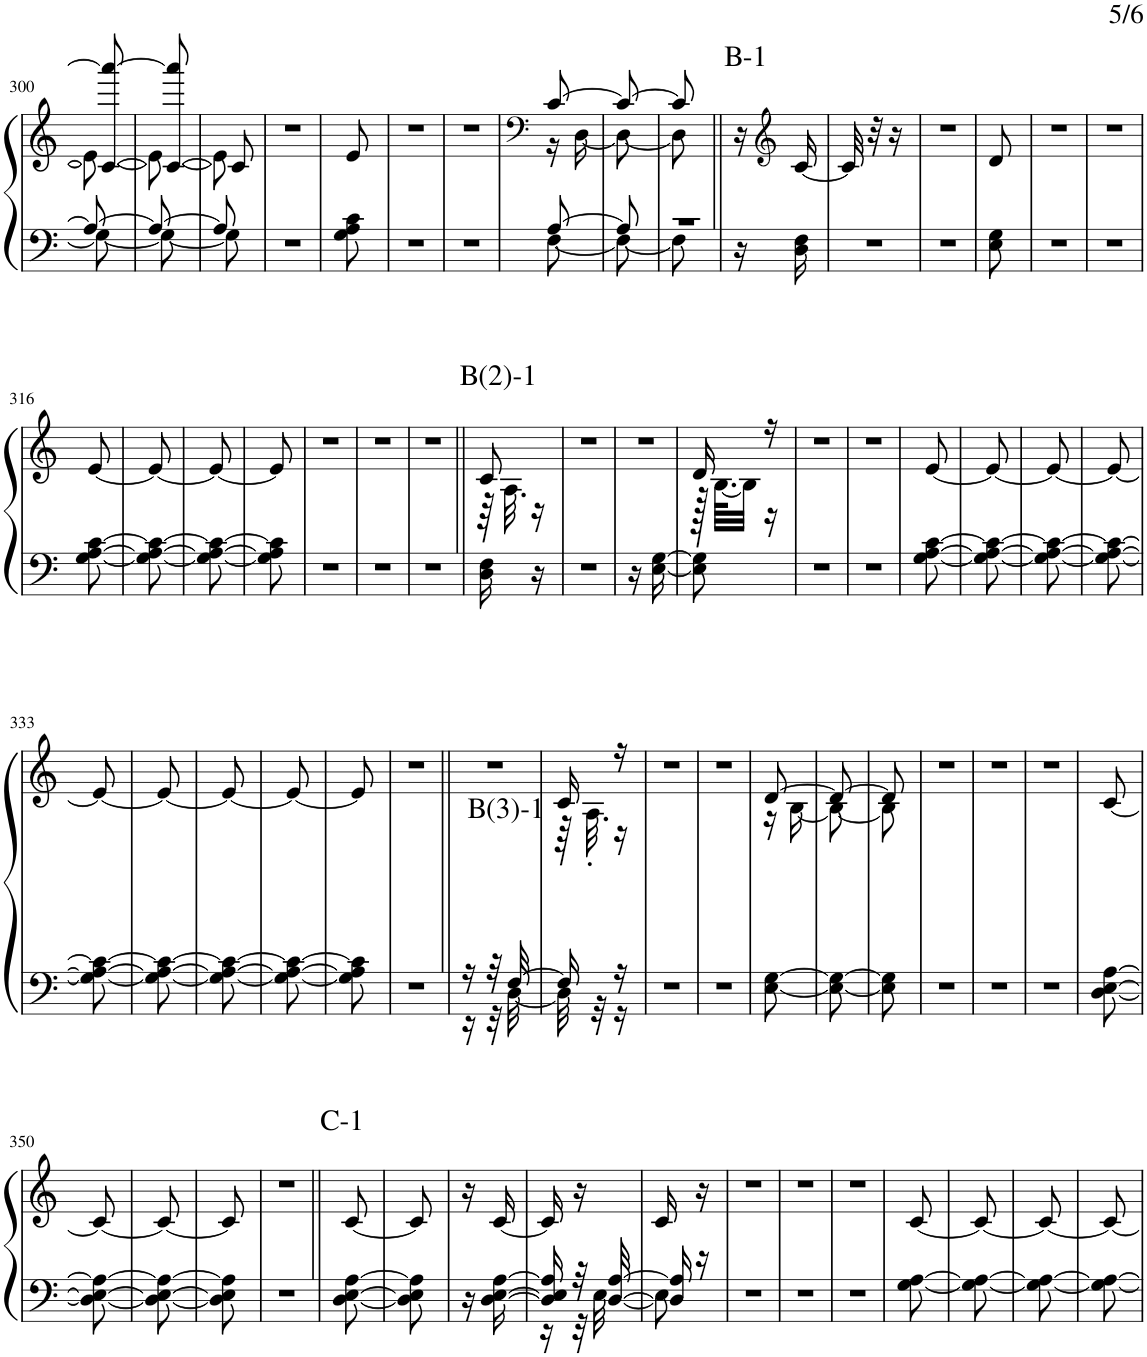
**kern	**kern
*part1	*part1
*staff2	*staff1
*I"ピアノ	*
!!LO:PB:g=z
*clefF4	*clefG2
*k[]	*k[]
*M1/8	*M1/8
=300	=300
*^	*^
8A/_	8G\_	8c/_ 8aaa/_	8e\_
=301	=301	=301	=301
8A/_	8G\_	8c/_ 8aaa/]	8e\_
=302	=302	=302	=302
8A/]	8G\]	8c/]	8e\]
*v	*v	*	*
*	*v	*v
=303	=303
8r	8r
=304	=304
8G\ 8A\ 8c\	8e/
=305	=305
8r	8r
=306	=306
8r	8r
=307	=307
*	*clefF4
*^	*^
[8A/	[8F\	[8c/	16r
.	.	.	[16D\
=308	=308	=308	=308
8A/]	8F\_	8c/_	8D\_
=309	=309	=309	=309
8r	8F\]	8c/]	8D\]
*v	*v	*	*
*	*v	*v
=310||	=310||
16r	16r
*	*clefG2
!	!LO:TX:a:t=B-1
16D\ 16F\	[16c/
=311	=311
8r	32c/]
.	32r
.	16r
=312	=312
8r	8r
=313	=313
8E\ 8G\	8d/
=314	=314
8r	8r
=315	=315
8r	8r
!!LO:LB:g=z
=316	=316
[8G\ [8A\ [8c\	[8e/
=317	=317
8G\_ 8A\_ 8c\_	8e/_
=318	=318
8G\_ 8A\_ 8c\_	8e/_
=319	=319
8G\] 8A\] 8c\]	8e/]
=320	=320
8r	8r
=321	=321
8r	8r
=322	=322
8r	8r
=323||	=323||
*	*^
!	!LO:TX:a:t=B(2)-1	!
16D\ 16F\	8c/	64r
.	.	32.A\
16r	.	16r
*	*v	*v
=324	=324
8r	8r
=325	=325
16r	8r
[16E\ [16G\	.
=326	=326
*	*^
8E\] 8G\]	16d/	128r
.	.	[64.B\KLLL
.	.	32B\JJJ]
.	16r	16r
*	*v	*v
=327	=327
8r	8r
=328	=328
8r	8r
=329	=329
[8G\ [8A\ [8c\	[8e/
=330	=330
8G\_ 8A\_ 8c\_	8e/_
=331	=331
8G\_ 8A\_ 8c\_	8e/_
=332	=332
8G\_ 8A\_ 8c\_	8e/_
!!LO:LB:g=z
=333	=333
8G\_ 8A\_ 8c\_	8e/_
=334	=334
8G\_ 8A\_ 8c\_	8e/_
=335	=335
8G\_ 8A\_ 8c\_	8e/_
=336	=336
8G\_ 8A\_ 8c\_	8e/_
=337	=337
8G\] 8A\] 8c\]	8e/]
=338	=338
8r	8r
=339||	=339||
*^	*
!LO:TX:a:t=B(3)-1	!	!
16r	16r	8r
32r	32r	.
[32F/	[32D\	.
=340	=340	=340
*	*	*^
16F/]	32D\]	16c/	64r
.	.	.	32.A'\
.	32r	.	.
16r	16r	16r	16r
*v	*v	*	*
*	*v	*v
=341	=341
8r	8r
=342	=342
8r	8r
=343	=343
*	*^
[8E\ [8G\	[8d/	16r
.	.	[16B\
=344	=344	=344
8E\_ 8G\_	8d/_	8B\_
=345	=345	=345
8E\] 8G\]	8d/]	8B\]
*	*v	*v
=346	=346
8r	8r
=347	=347
8r	8r
=348	=348
8r	8r
=349	=349
[8D\ [8E\ [8A\	[8c/
!!LO:LB:g=z
=350	=350
8D\_ 8E\_ 8A\_	8c/_
=351	=351
8D\_ 8E\_ 8A\_	8c/_
=352	=352
8D\] 8E\] 8A\]	8c/]
=353	=353
8r	8r
=354||	=354||
!	!LO:TX:a:t=C-1
[8D\ [8E\ [8A\	[8c/
=355	=355
8D\] 8E\] 8A\]	8c/]
=356	=356
16r	16r
[16D\ [16E\ [16A\	[16c/
=357	=357
*^	*
16D/] 16E/] 16A/]	16r	16c/]
32r	32r	16r
[32D/ [32A/	[32E\	.
=358	=358	=358
16D/] 16A/]	8E\]	16c/
16r	.	16r
*v	*v	*
=359	=359
8r	8r
=360	=360
8r	8r
=361	=361
8r	8r
=362	=362
[8G\ [8A\	[8c/
=363	=363
8G\_ 8A\_	8c/_
=364	=364
8G\_ 8A\_	8c/_
=365	=365
8G\_ 8A\_	8c/_
=	=
*-	*-
